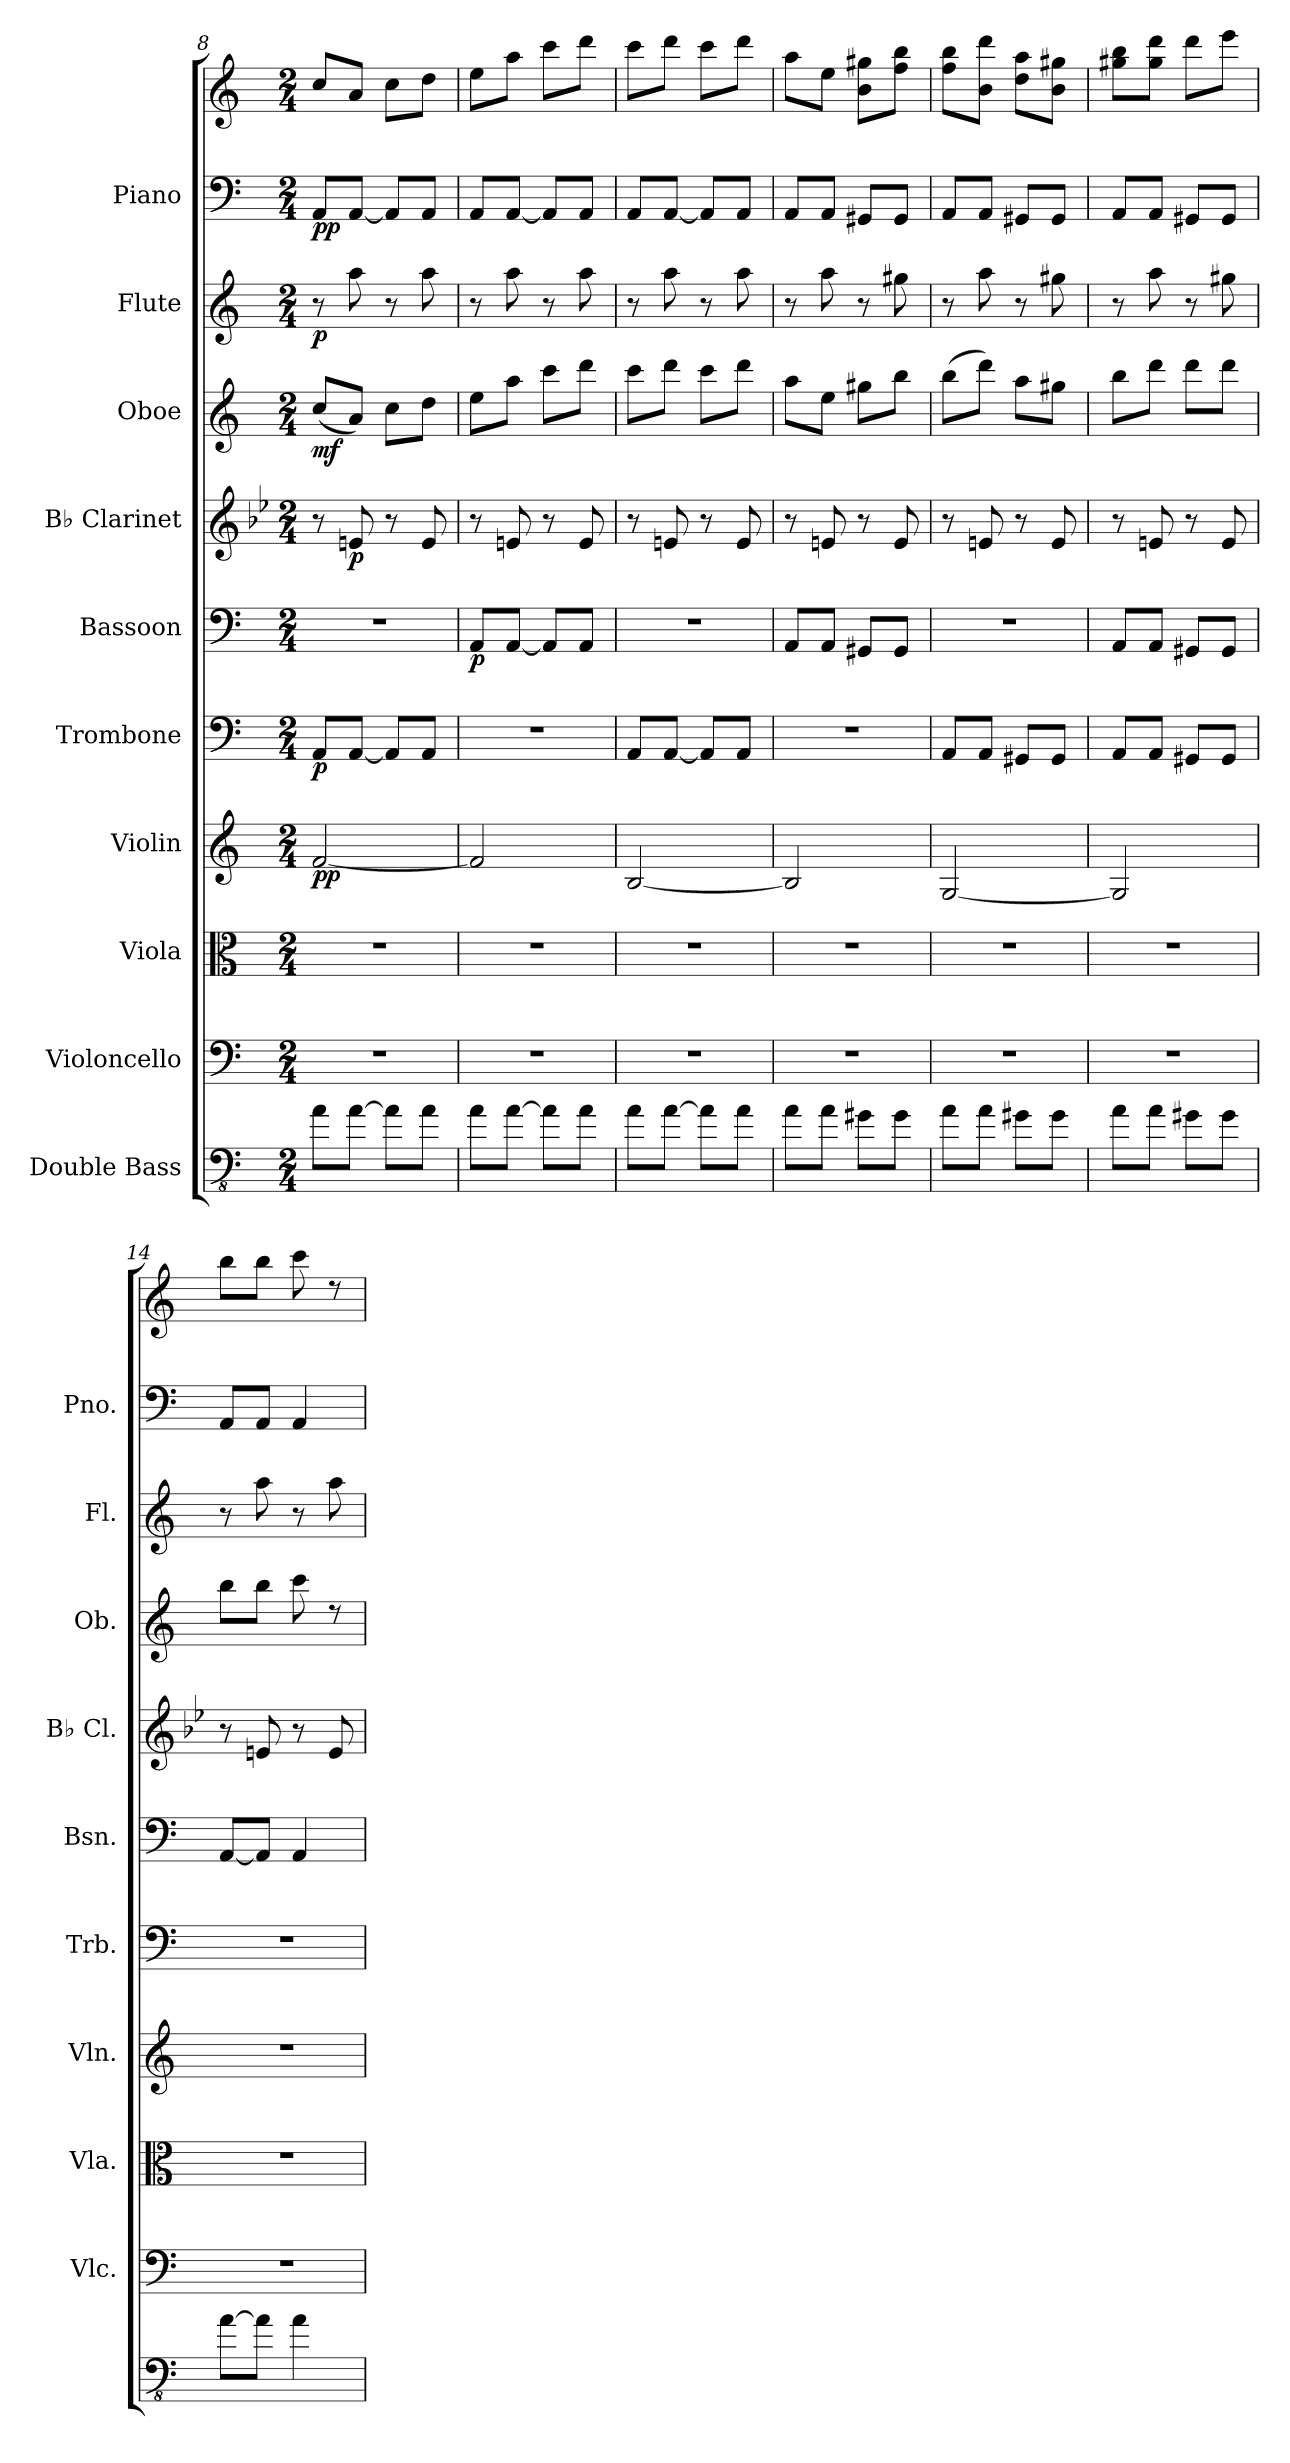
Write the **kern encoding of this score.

**kern	**kern	**kern	**kern	**dynam	**kern	**dynam	**kern	**dynam	**kern	**dynam	**kern	**dynam	**kern	**dynam	**kern	**kern	**dynam
*part10	*part9	*part8	*part7	*part7	*part6	*part6	*part5	*part5	*part4	*part4	*part3	*part3	*part2	*part2	*part1	*part1	*part1
*staff11	*staff10	*staff9	*staff8	*staff8	*staff7	*staff7	*staff6	*staff6	*staff5	*staff5	*staff4	*staff4	*staff3	*staff3	*staff2	*staff1	*staff1/2
*I"Double Bass	*I"Violoncello	*I"Viola	*I"Violin	*	*I"Trombone	*	*I"Bassoon	*	*I"B♭ Clarinet	*	*I"Oboe	*	*I"Flute	*	*I"Piano	*	*
*	*I'Vlc.	*I'Vla.	*I'Vln.	*	*I'Trb.	*	*I'Bsn.	*	*I'B♭ Cl.	*	*I'Ob.	*	*I'Fl.	*	*I'Pno.	*	*
*clefFv4	*clefF4	*clefC3	*clefG2	*	*clefF4	*	*clefF4	*	*clefG2	*	*clefG2	*	*clefG2	*	*clefF4	*clefG2	*
*ITrd7c12	*	*	*	*	*	*	*	*	*ITrd1c2	*	*	*	*	*	*	*	*
*k[]	*k[]	*k[]	*k[]	*	*k[]	*	*k[]	*	*k[b-e-a-d-]	*	*k[]	*	*k[]	*	*k[]	*k[]	*
*C:	*C:	*C:	*C:	*	*C:	*	*C:	*	*A-:	*	*C:	*	*C:	*	*C:	*C:	*
*M2/4	*M2/4	*M2/4	*M2/4	*	*M2/4	*	*M2/4	*	*M2/4	*	*M2/4	*	*M2/4	*	*M2/4	*M2/4	*
=8	=8	=8	=8	=8	=8	=8	=8	=8	=8	=8	=8	=8	=8	=8	=8	=8	=8
!	!	!	!	!LO:DY:b	!	!LO:DY:b	!	!	!	!	!	!LO:DY:b	!	!LO:DY:b	!	!	!LO:DY:b=2
8AA\L	2r	2r	[2f/	pp	8AA/L	p	2r	.	8r	.	(8cc/L	mf	8r	p	8AA/L	8cc/L	pp
!	!	!	!	!	!	!	!	!	!	!LO:DY:b	!	!	!	!	!	!	!
[8AA\J	.	.	.	.	[8AA/J	.	.	.	8dn/	p	8a/J)	.	8aa\	.	[8AA/J	8a/J	.
8AA\L]	.	.	.	.	8AA/L]	.	.	.	8r	.	8cc\L	.	8r	.	8AA/L]	8cc\L	.
8AA\J	.	.	.	.	8AA/J	.	.	.	8d/	.	8dd\J	.	8aa\	.	8AA/J	8dd\J	.
=9	=9	=9	=9	=9	=9	=9	=9	=9	=9	=9	=9	=9	=9	=9	=9	=9	=9
!	!	!	!	!	!	!	!	!LO:DY:b	!	!	!	!	!	!	!	!	!
8AA\L	2r	2r	2f/]	.	2r	.	8AA/L	p	8r	.	8ee\L	.	8r	.	8AA/L	8ee\L	.
[8AA\J	.	.	.	.	.	.	[8AA/J	.	8dn/	.	8aa\J	.	8aa\	.	[8AA/J	8aa\J	.
8AA\L]	.	.	.	.	.	.	8AA/L]	.	8r	.	8ccc\L	.	8r	.	8AA/L]	8ccc\L	.
8AA\J	.	.	.	.	.	.	8AA/J	.	8d/	.	8ddd\J	.	8aa\	.	8AA/J	8ddd\J	.
=10	=10	=10	=10	=10	=10	=10	=10	=10	=10	=10	=10	=10	=10	=10	=10	=10	=10
8AA\L	2r	2r	[2B/	.	8AA/L	.	2r	.	8r	.	8ccc\L	.	8r	.	8AA/L	8ccc\L	.
[8AA\J	.	.	.	.	[8AA/J	.	.	.	8dn/	.	8ddd\J	.	8aa\	.	[8AA/J	8ddd\J	.
8AA\L]	.	.	.	.	8AA/L]	.	.	.	8r	.	8ccc\L	.	8r	.	8AA/L]	8ccc\L	.
8AA\J	.	.	.	.	8AA/J	.	.	.	8d/	.	8ddd\J	.	8aa\	.	8AA/J	8ddd\J	.
=11	=11	=11	=11	=11	=11	=11	=11	=11	=11	=11	=11	=11	=11	=11	=11	=11	=11
8AA\L	2r	2r	2B/]	.	2r	.	8AA/L	.	8r	.	8aa\L	.	8r	.	8AA/L	8aa\L	.
8AA\J	.	.	.	.	.	.	8AA/J	.	8dn/	.	8ee\J	.	8aa\	.	8AA/J	8ee\J	.
8GG#X\L	.	.	.	.	.	.	8GG#X/L	.	8r	.	8gg#X\L	.	8r	.	8GG#X/L	8b\ 8gg#X\L	.
8GG#\J	.	.	.	.	.	.	8GG#/J	.	8d/	.	8bb\J	.	8gg#X\	.	8GG#/J	8ff\ 8bb\J	.
!!LO:PB:g=z
=12	=12	=12	=12	=12	=12	=12	=12	=12	=12	=12	=12	=12	=12	=12	=12	=12	=12
8AA\L	2r	2r	[2G/	.	8AA/L	.	2r	.	8r	.	(8bb\L	.	8r	.	8AA/L	8ff\ 8bb\L	.
8AA\J	.	.	.	.	8AA/J	.	.	.	8dn/	.	8ddd\J)	.	8aa\	.	8AA/J	8b\ 8ddd\J	.
8GG#X\L	.	.	.	.	8GG#X/L	.	.	.	8r	.	8aa\L	.	8r	.	8GG#X/L	8dd\ 8aa\L	.
8GG#\J	.	.	.	.	8GG#/J	.	.	.	8d/	.	8gg#X\J	.	8gg#X\	.	8GG#/J	8b\ 8gg#X\J	.
=13	=13	=13	=13	=13	=13	=13	=13	=13	=13	=13	=13	=13	=13	=13	=13	=13	=13
8AA\L	2r	2r	2G/]	.	8AA/L	.	8AA/L	.	8r	.	8bb\L	.	8r	.	8AA/L	8gg#X\ 8bb\L	.
8AA\J	.	.	.	.	8AA/J	.	8AA/J	.	8dn/	.	8ddd\J	.	8aa\	.	8AA/J	8gg#\ 8ddd\J	.
8GG#X\L	.	.	.	.	8GG#X/L	.	8GG#X/L	.	8r	.	8ddd\L	.	8r	.	8GG#X/L	8ddd\L	.
8GG#\J	.	.	.	.	8GG#/J	.	8GG#/J	.	8d/	.	8ddd\J	.	8gg#X\	.	8GG#/J	8eee\J	.
=14	=14	=14	=14	=14	=14	=14	=14	=14	=14	=14	=14	=14	=14	=14	=14	=14	=14
[8AA\L	2r	2r	2r	.	2r	.	[8AA/L	.	8r	.	8bb\L	.	8r	.	8AA/L	8bb\L	.
8AA\J]	.	.	.	.	.	.	8AA/J]	.	8dn/	.	8bb\J	.	8aa\	.	8AA/J	8bb\J	.
4AA\	.	.	.	.	.	.	4AA/	.	8r	.	8ccc\	.	8r	.	4AA/	8ccc\	.
.	.	.	.	.	.	.	.	.	8d/	.	8rdd	.	8aa\	.	.	8rdd	.
=	=	=	=	=	=	=	=	=	=	=	=	=	=	=	=	=	=
*-	*-	*-	*-	*-	*-	*-	*-	*-	*-	*-	*-	*-	*-	*-	*-	*-	*-
